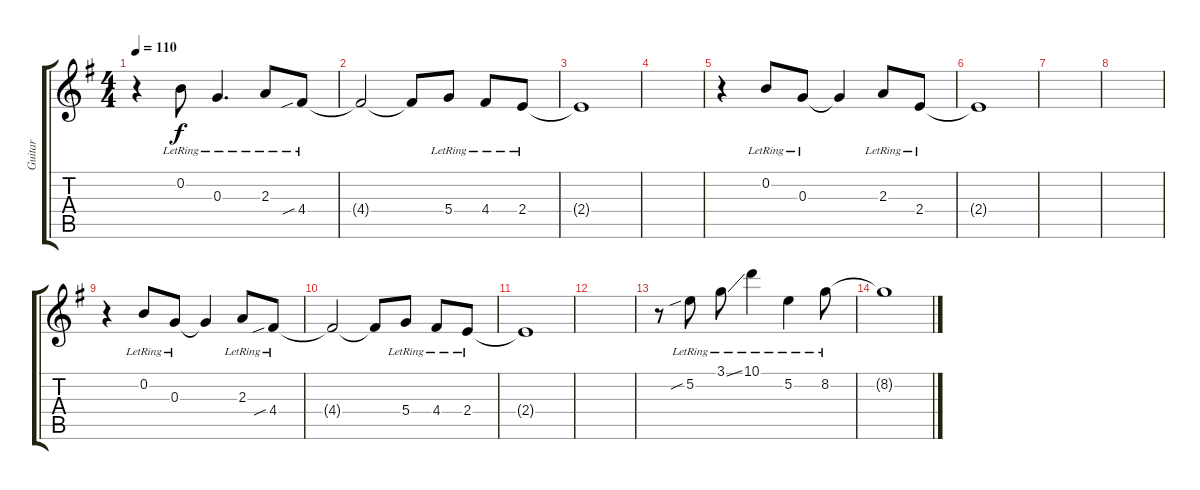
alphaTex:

\track ("Guitar" "Guitar") {instrument acousticguitarsteel}
\staff {score tabs}
\tuning (E4 B3 G3 D3 A2 E2) {hide}
\ts (4 4)
\tempo 110
\clef g2
\ks eminor
r.4{dy f} 0.2{lr}.8 0.3{lr}.4{d} 2.3{lr}.8 4.4{sib lr}.8 |
4.4{t}.2 4.4{t}.8 5.4{lr}.8 4.4{lr}.8 2.4{lr}.8 |
2.4{t}.1 |
|
r.4 0.2{lr}.8 0.3{lr}.8 0.3{t}.4 2.3{lr}.8 2.4{lr}.8 |
2.4{t}.1 |
|
|
r.4 0.2{lr}.8 0.3{lr}.8 0.3{t}.4 2.3{lr}.8 4.4{sib lr}.8 |
4.4{t}.2 4.4{t}.8 5.4{lr}.8 4.4{lr}.8 2.4{lr}.8 |
2.4{t}.1 |
|
r.8 5.2{sib lr}.8 3.1{ss lr}.8 10.1{lr}.4 5.2{lr}.4 8.2{lr}.8 |
8.2{t}.1
